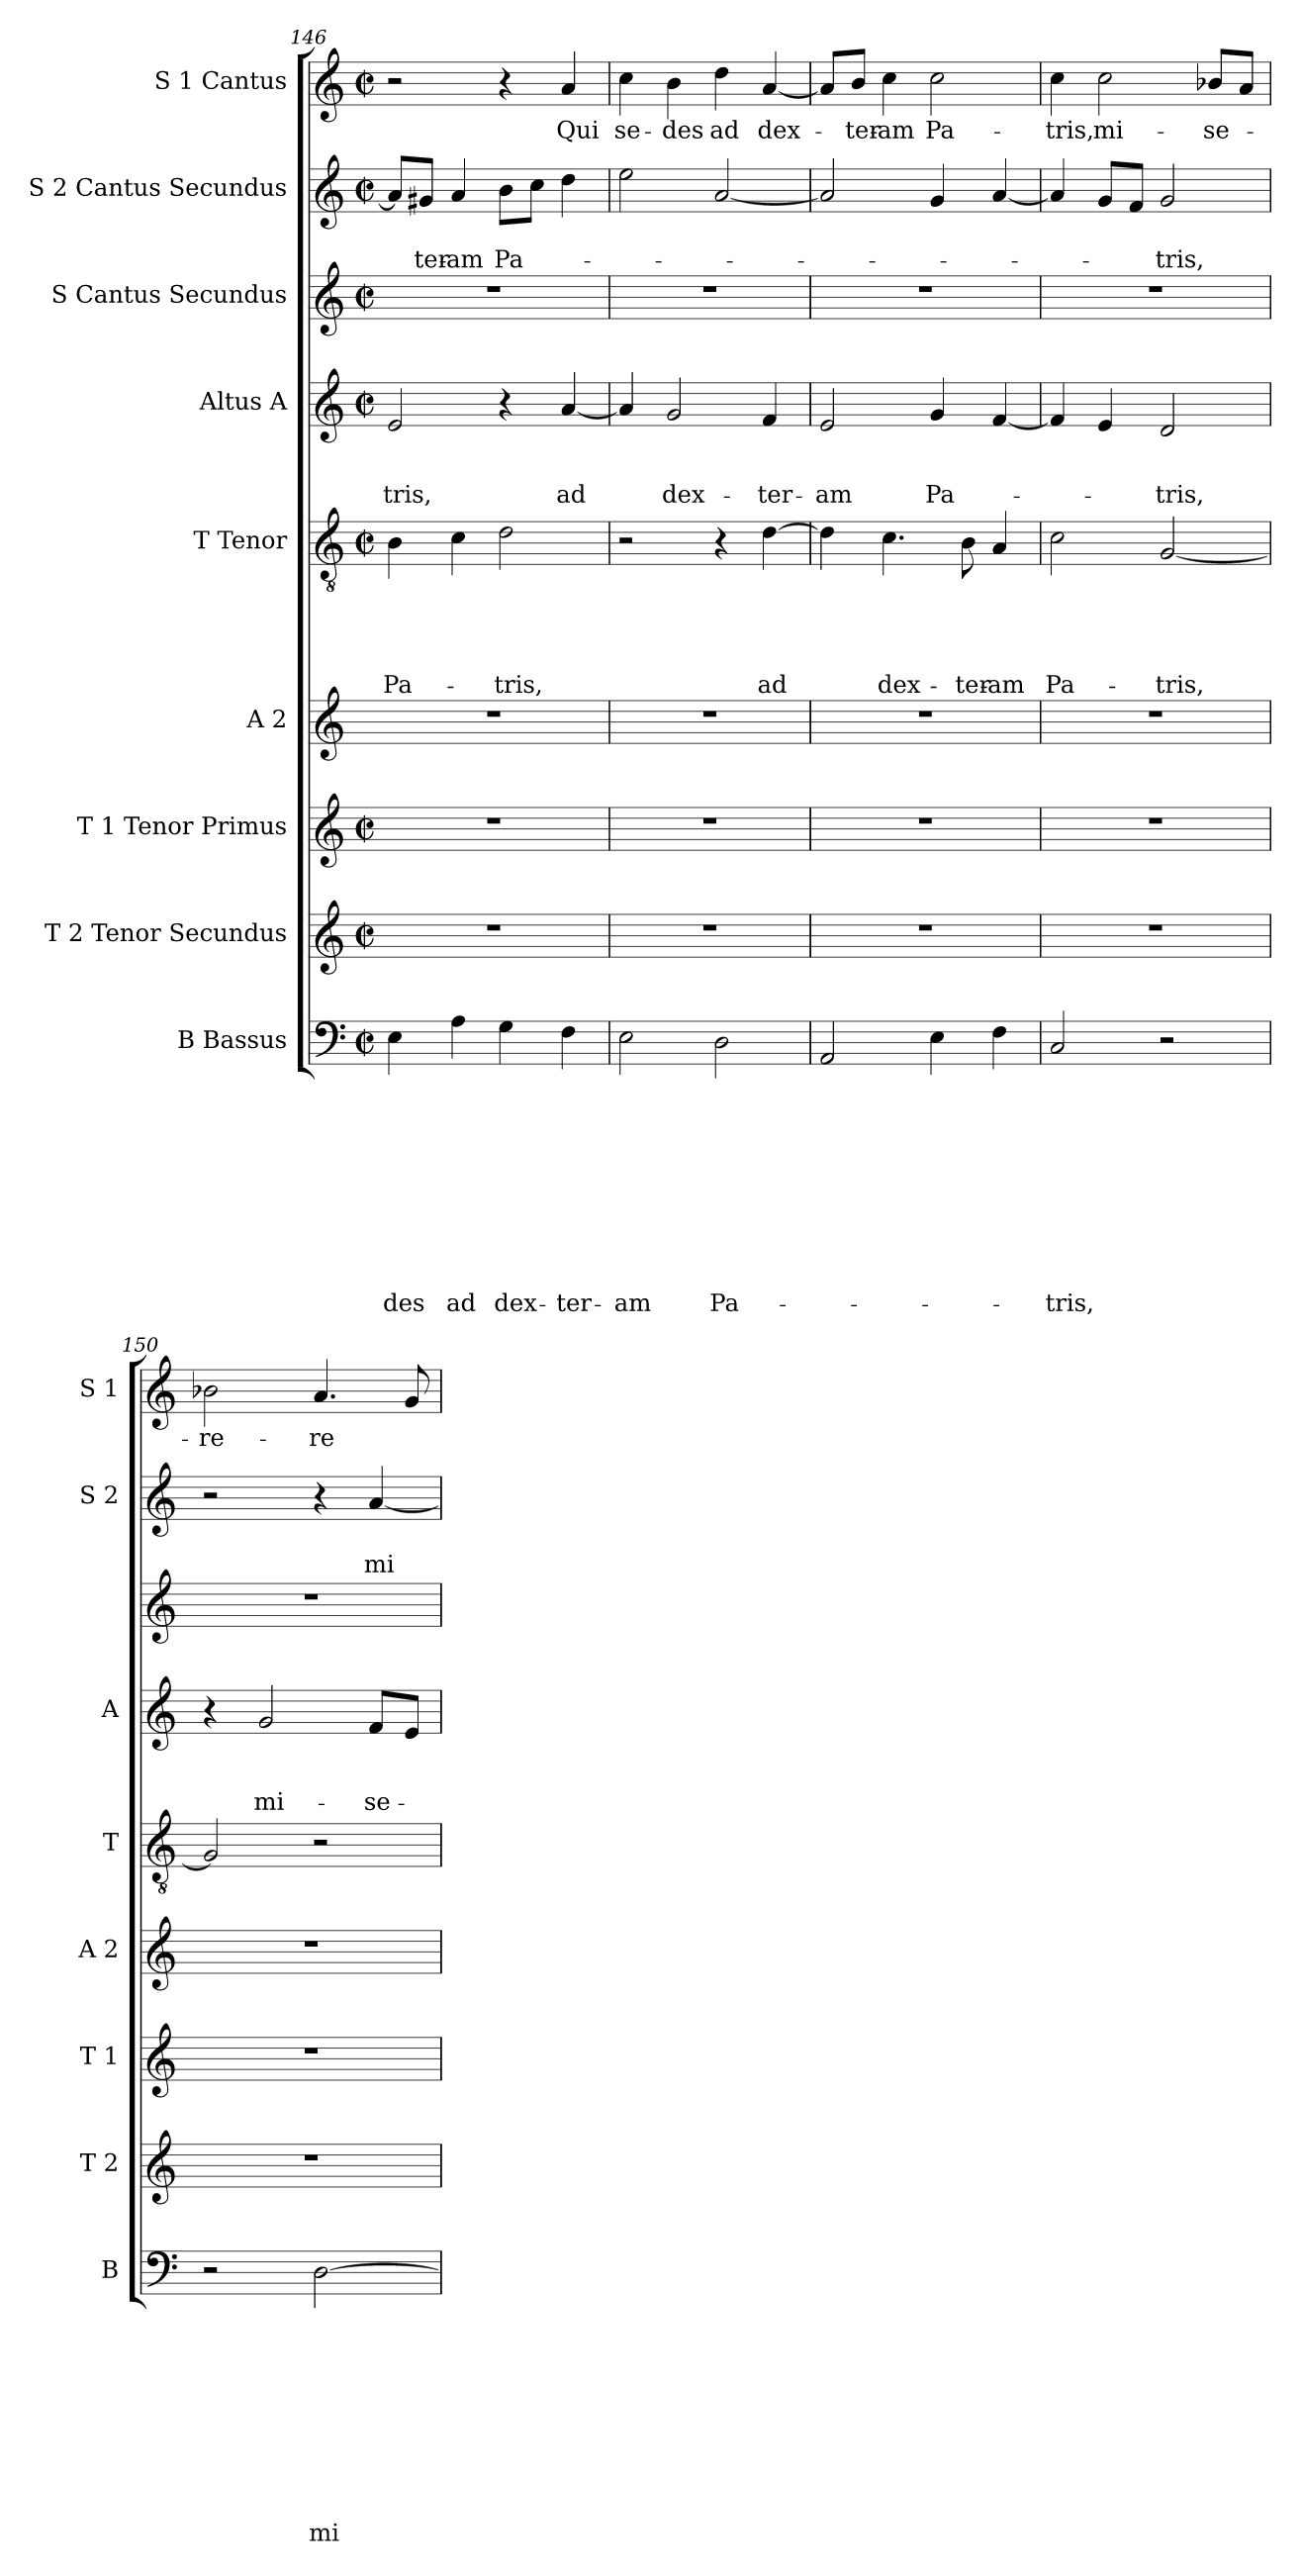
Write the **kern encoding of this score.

**kern	**text	**text	**text	**text	**text	**text	**text	**text	**text	**text	**kern	**kern	**kern	**kern	**text	**text	**text	**text	**text	**kern	**text	**text	**text	**kern	**kern	**text	**text	**kern	**text
*part9	*part9	*part9	*part9	*part9	*part9	*part9	*part9	*part9	*part9	*part9	*part8	*part7	*part6	*part5	*part5	*part5	*part5	*part5	*part5	*part4	*part4	*part4	*part4	*part3	*part2	*part2	*part2	*part1	*part1
*staff9	*staff9	*staff9	*staff9	*staff9	*staff9	*staff9	*staff9	*staff9	*staff9	*staff9	*staff8	*staff7	*staff6	*staff5	*staff5	*staff5	*staff5	*staff5	*staff5	*staff4	*staff4	*staff4	*staff4	*staff3	*staff2	*staff2	*staff2	*staff1	*staff1
*I"B Bassus	*	*	*	*	*	*	*	*	*	*	*I"T 2 Tenor Secundus	*I"T 1 Tenor Primus	*I"A 2	*I"T Tenor	*	*	*	*	*	*I"Altus A	*	*	*	*I"S Cantus Secundus	*I"S 2 Cantus Secundus	*	*	*I"S 1 Cantus	*
*I'B	*	*	*	*	*	*	*	*	*	*	*I'T 2	*I'T 1	*I'A 2	*I'T	*	*	*	*	*	*I'A	*	*	*	*	*I'S 2	*	*	*I'S 1	*
*clefF4	*	*	*	*	*	*	*	*	*	*	*clefG2	*clefG2	*clefG2	*clefGv2	*	*	*	*	*	*clefG2	*	*	*	*clefG2	*clefG2	*	*	*clefG2	*
*k[]	*	*	*	*	*	*	*	*	*	*	*k[]	*k[]	*k[]	*k[]	*	*	*	*	*	*k[]	*	*	*	*k[]	*k[]	*	*	*k[]	*
*C:	*	*	*	*	*	*	*	*	*	*	*C:	*C:	*C:	*C:	*	*	*	*	*	*C:	*	*	*	*C:	*C:	*	*	*C:	*
*M2/2	*	*	*	*	*	*	*	*	*	*	*M2/2	*M2/2	*	*M2/2	*	*	*	*	*	*M2/2	*	*	*	*M2/2	*M2/2	*	*	*M2/2	*
*met(c|)	*	*	*	*	*	*	*	*	*	*	*met(c|)	*met(c|)	*	*met(c|)	*	*	*	*	*	*met(c|)	*	*	*	*met(c|)	*met(c|)	*	*	*met(c|)	*
=146	=146	=146	=146	=146	=146	=146	=146	=146	=146	=146	=146	=146	=146	=146	=146	=146	=146	=146	=146	=146	=146	=146	=146	=146	=146	=146	=146	=146	=146
!	!	!	!	!	!	!	!	!	!	!LO:LY:b	!	!	!	!	!	!	!	!	!LO:LY:b	!	!	!	!LO:LY:b	!	!	!	!	!	!
4E\	.	.	.	.	.	.	.	.	.	-des	1r	1r	1r	4B\	.	.	.	.	Pa-	2e/	.	.	-tris,	1r	8a/L]	.	.	2r	.
!	!	!	!	!	!	!	!	!	!	!	!	!	!	!	!	!	!	!	!	!	!	!	!	!	!	!	!LO:LY:b	!	!
.	.	.	.	.	.	.	.	.	.	.	.	.	.	.	.	.	.	.	.	.	.	.	.	.	8g#X/J	.	-ter-	.	.
!	!	!	!	!	!	!	!	!	!	!LO:LY:b	!	!	!	!	!	!	!	!	!	!	!	!	!	!	!	!	!LO:LY:b:rj	!	!
4A\	.	.	.	.	.	.	.	.	.	ad	.	.	.	4c\	.	.	.	.	.	.	.	.	.	.	4a/	.	-am	.	.
!	!	!	!	!	!	!	!	!	!	!LO:LY:b	!	!	!	!	!	!	!	!	!LO:LY:b	!	!	!	!	!	!	!	!LO:LY:b	!	!
4G\	.	.	.	.	.	.	.	.	.	dex-	.	.	.	2d\	.	.	.	.	-tris,	4r	.	.	.	.	8b\L	.	Pa-	4r	.
.	.	.	.	.	.	.	.	.	.	.	.	.	.	.	.	.	.	.	.	.	.	.	.	.	8cc\J	.	.	.	.
!	!	!	!	!	!	!	!	!	!	!LO:LY:b	!	!	!	!	!	!	!	!	!	!	!	!	!LO:LY:b	!	!	!	!	!	!LO:LY:b
4F\	.	.	.	.	.	.	.	.	.	-ter-	.	.	.	.	.	.	.	.	.	[<4a/	.	.	ad	.	4dd\	.	.	4a/	Qui
=147	=147	=147	=147	=147	=147	=147	=147	=147	=147	=147	=147	=147	=147	=147	=147	=147	=147	=147	=147	=147	=147	=147	=147	=147	=147	=147	=147	=147	=147
!	!	!	!	!	!	!	!	!	!	!LO:LY:b	!	!	!	!	!	!	!	!	!	!	!	!	!	!	!	!	!	!	!LO:LY:b
2E\	.	.	.	.	.	.	.	.	.	-am	1r	1r	1r	2r	.	.	.	.	.	4a/]	.	.	.	1r	2ee\	.	.	4cc\	se-
!	!	!	!	!	!	!	!	!	!	!	!	!	!	!	!	!	!	!	!	!	!	!	!LO:LY:b	!	!	!	!	!	!LO:LY:b
.	.	.	.	.	.	.	.	.	.	.	.	.	.	.	.	.	.	.	.	2g/	.	.	dex-	.	.	.	.	4b\	-des
!	!	!	!	!	!	!	!	!	!	!LO:LY:b	!	!	!	!	!	!	!	!	!	!	!	!	!	!	!	!	!	!	!LO:LY:b
2D\	.	.	.	.	.	.	.	.	.	Pa-	.	.	.	4r	.	.	.	.	.	.	.	.	.	.	[<2a/	.	.	4dd\	ad
!	!	!	!	!	!	!	!	!	!	!	!	!	!	!	!	!	!	!	!LO:LY:b	!	!	!	!LO:LY:b	!	!	!	!	!	!LO:LY:b
.	.	.	.	.	.	.	.	.	.	.	.	.	.	[>4d\	.	.	.	.	ad	4f/	.	.	-ter-	.	.	.	.	[<4a/	dex-
=148	=148	=148	=148	=148	=148	=148	=148	=148	=148	=148	=148	=148	=148	=148	=148	=148	=148	=148	=148	=148	=148	=148	=148	=148	=148	=148	=148	=148	=148
!	!	!	!	!	!	!	!	!	!	!	!	!	!	!	!	!	!	!	!	!	!	!	!LO:LY:b	!	!	!	!	!	!
2AA/	.	.	.	.	.	.	.	.	.	.	1r	1r	1r	4d\]	.	.	.	.	.	2e/	.	.	-am	1r	2a/]	.	.	8a/L]	.
!	!	!	!	!	!	!	!	!	!	!	!	!	!	!	!	!	!	!	!	!	!	!	!	!	!	!	!	!	!LO:LY:b
.	.	.	.	.	.	.	.	.	.	.	.	.	.	.	.	.	.	.	.	.	.	.	.	.	.	.	.	8b/J	-ter-
!	!	!	!	!	!	!	!	!	!	!	!	!	!	!	!	!	!	!	!LO:LY:b	!	!	!	!	!	!	!	!	!	!LO:LY:b:rj
.	.	.	.	.	.	.	.	.	.	.	.	.	.	4.c\	.	.	.	.	dex-	.	.	.	.	.	.	.	.	4cc\	-am
!	!	!	!	!	!	!	!	!	!	!	!	!	!	!	!	!	!	!	!	!	!	!	!LO:LY:b	!	!	!	!	!	!LO:LY:b
4E\	.	.	.	.	.	.	.	.	.	.	.	.	.	.	.	.	.	.	.	4g/	.	.	Pa-	.	4g/	.	.	2cc\	Pa-
!	!	!	!	!	!	!	!	!	!	!	!	!	!	!	!	!	!	!	!LO:LY:b	!	!	!	!	!	!	!	!	!	!
.	.	.	.	.	.	.	.	.	.	.	.	.	.	8B\	.	.	.	.	-ter-	.	.	.	.	.	.	.	.	.	.
!	!	!	!	!	!	!	!	!	!	!	!	!	!	!	!	!	!	!	!LO:LY:b:rj	!	!	!	!	!	!	!	!	!	!
4F\	.	.	.	.	.	.	.	.	.	.	.	.	.	4A/	.	.	.	.	-am	[<4f/	.	.	.	.	[<4a/	.	.	.	.
=149	=149	=149	=149	=149	=149	=149	=149	=149	=149	=149	=149	=149	=149	=149	=149	=149	=149	=149	=149	=149	=149	=149	=149	=149	=149	=149	=149	=149	=149
!	!	!	!	!	!	!	!	!	!	!LO:LY:b	!	!	!	!	!	!	!	!	!LO:LY:b	!	!	!	!	!	!	!	!	!	!LO:LY:b
2C/	.	.	.	.	.	.	.	.	.	-tris,	1r	1r	1r	2c\	.	.	.	.	Pa-	4f/]	.	.	.	1r	4a/]	.	.	4cc\	-tris,
!	!	!	!	!	!	!	!	!	!	!	!	!	!	!	!	!	!	!	!	!	!	!	!	!	!	!	!	!	!LO:LY:b
.	.	.	.	.	.	.	.	.	.	.	.	.	.	.	.	.	.	.	.	4e/	.	.	.	.	8g/L	.	.	2cc\	mi-
.	.	.	.	.	.	.	.	.	.	.	.	.	.	.	.	.	.	.	.	.	.	.	.	.	8f/J	.	.	.	.
!	!	!	!	!	!	!	!	!	!	!	!	!	!	!	!	!	!	!	!LO:LY:b	!	!	!	!LO:LY:b	!	!	!	!LO:LY:b	!	!
2r	.	.	.	.	.	.	.	.	.	.	.	.	.	[<2G/	.	.	.	.	-tris,	2d/	.	.	-tris,	.	2g/	.	-tris,	.	.
!	!	!	!	!	!	!	!	!	!	!	!	!	!	!	!	!	!	!	!	!	!	!	!	!	!	!	!	!	!LO:LY:b
.	.	.	.	.	.	.	.	.	.	.	.	.	.	.	.	.	.	.	.	.	.	.	.	.	.	.	.	8b-X/L	-se-
.	.	.	.	.	.	.	.	.	.	.	.	.	.	.	.	.	.	.	.	.	.	.	.	.	.	.	.	8a/J	.
!!LO:LB:g=z
=150	=150	=150	=150	=150	=150	=150	=150	=150	=150	=150	=150	=150	=150	=150	=150	=150	=150	=150	=150	=150	=150	=150	=150	=150	=150	=150	=150	=150	=150
!	!	!	!	!	!	!	!	!	!	!	!	!	!	!	!	!	!	!	!	!	!	!	!	!	!	!	!	!	!LO:LY:b
2r	.	.	.	.	.	.	.	.	.	.	1r	1r	1r	2G/]	.	.	.	.	.	4r	.	.	.	1r	2r	.	.	2b-X\	-re-
!	!	!	!	!	!	!	!	!	!	!	!	!	!	!	!	!	!	!	!	!	!	!	!LO:LY:b	!	!	!	!	!	!
.	.	.	.	.	.	.	.	.	.	.	.	.	.	.	.	.	.	.	.	2g/	.	.	mi-	.	.	.	.	.	.
!	!	!	!	!	!	!	!	!	!	!LO:LY:b	!	!	!	!	!	!	!	!	!	!	!	!	!	!	!	!	!	!	!LO:LY:b
[>2D\	.	.	.	.	.	.	.	.	.	mi-	.	.	.	2r	.	.	.	.	.	.	.	.	.	.	4r	.	.	4.a/	-re
!	!	!	!	!	!	!	!	!	!	!	!	!	!	!	!	!	!	!	!	!	!	!	!LO:LY:b	!	!	!	!LO:LY:b	!	!
.	.	.	.	.	.	.	.	.	.	.	.	.	.	.	.	.	.	.	.	8f/L	.	.	-se-	.	[<4a/	.	mi-	.	.
.	.	.	.	.	.	.	.	.	.	.	.	.	.	.	.	.	.	.	.	8e/J	.	.	.	.	.	.	.	8g/	.
=	=	=	=	=	=	=	=	=	=	=	=	=	=	=	=	=	=	=	=	=	=	=	=	=	=	=	=	=	=
*-	*-	*-	*-	*-	*-	*-	*-	*-	*-	*-	*-	*-	*-	*-	*-	*-	*-	*-	*-	*-	*-	*-	*-	*-	*-	*-	*-	*-	*-
